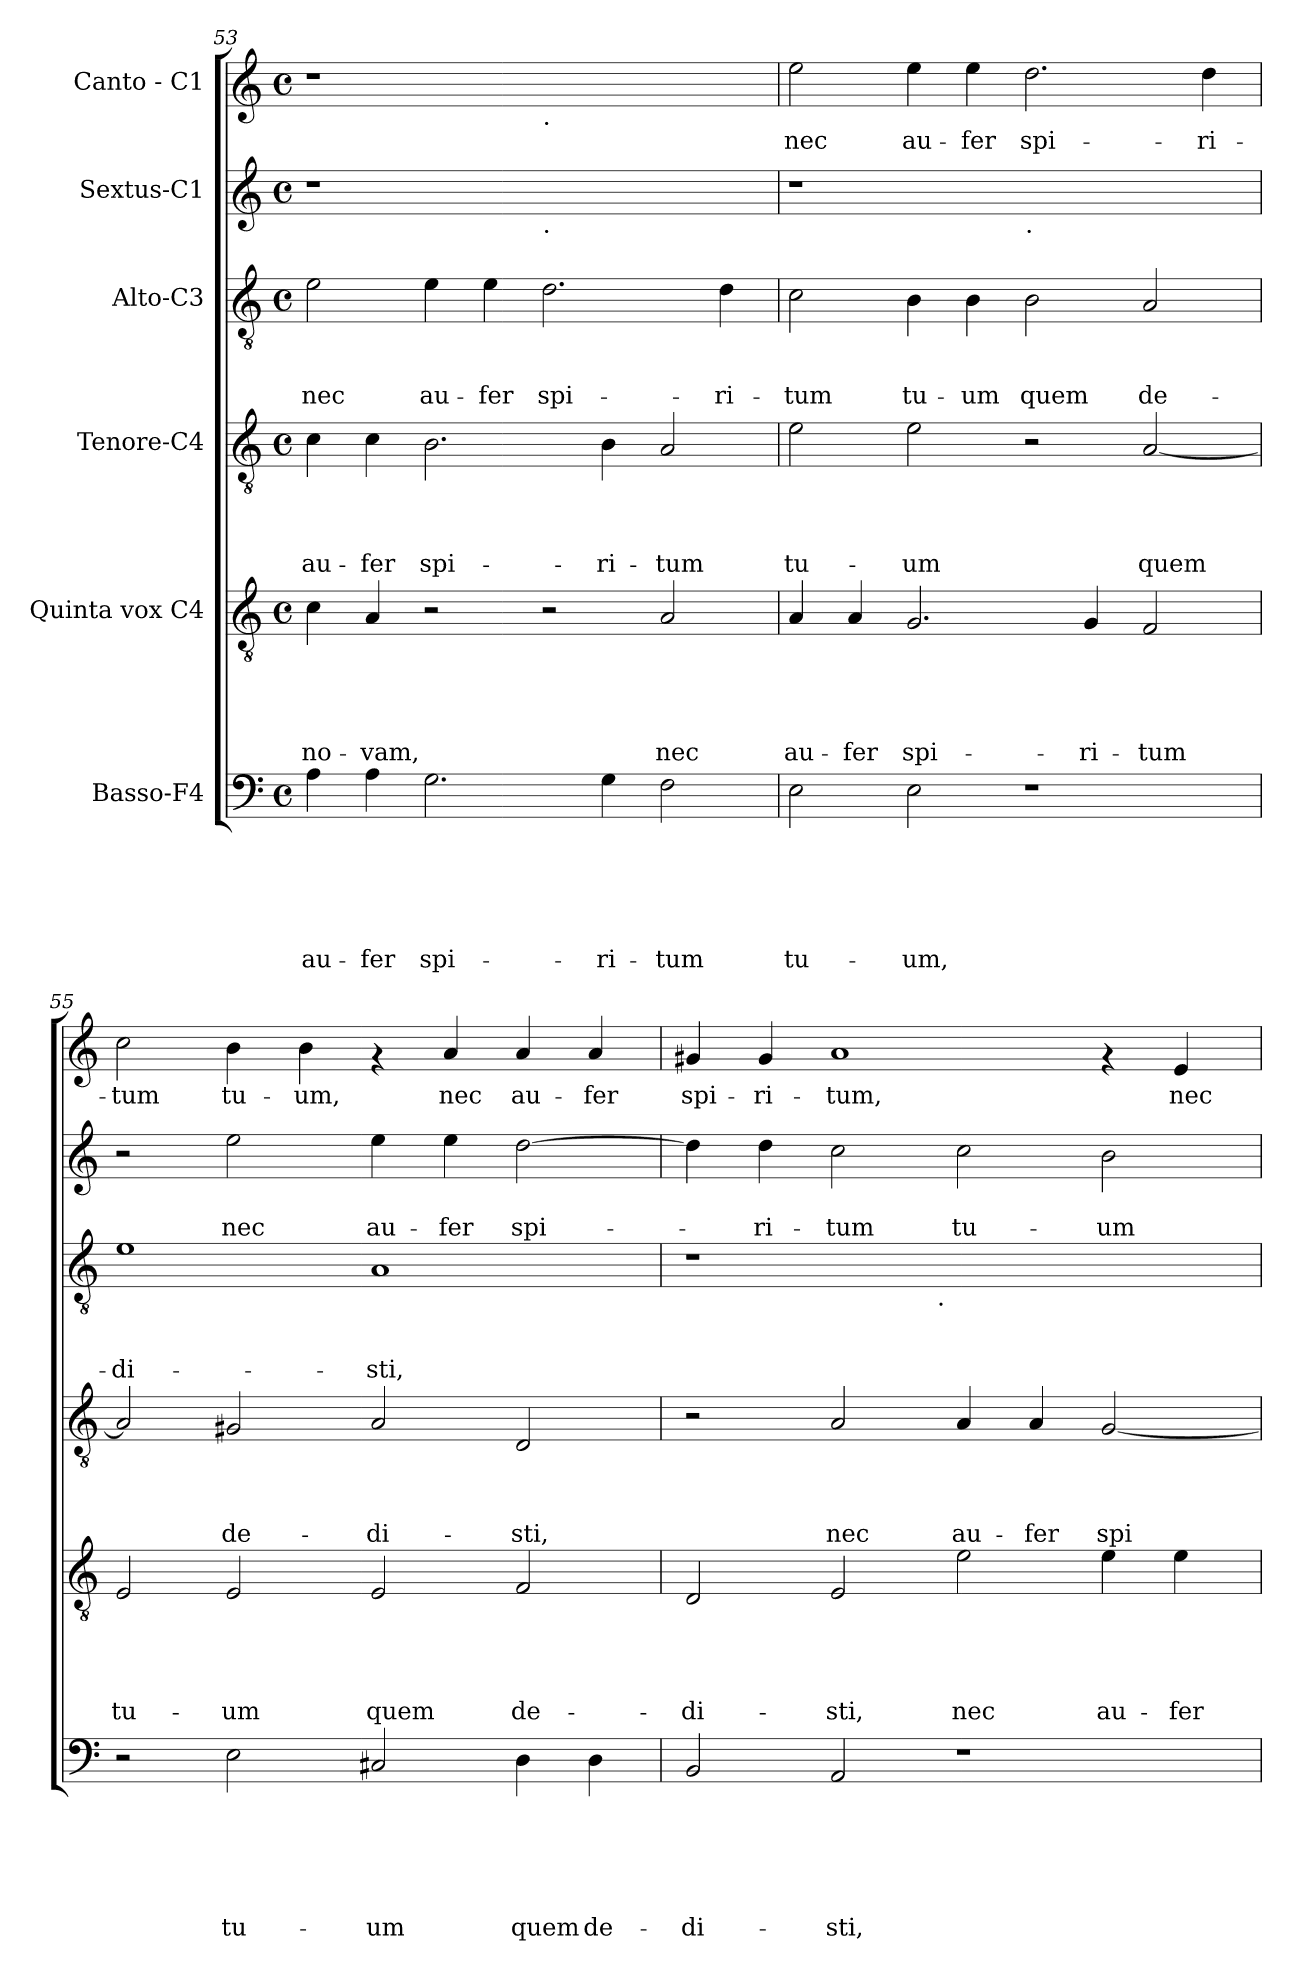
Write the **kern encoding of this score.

**kern	**text	**text	**text	**text	**text	**text	**kern	**text	**text	**text	**text	**text	**kern	**text	**text	**text	**text	**kern	**text	**text	**text	**kern	**text	**text	**kern	**text
*part6	*part6	*part6	*part6	*part6	*part6	*part6	*part5	*part5	*part5	*part5	*part5	*part5	*part4	*part4	*part4	*part4	*part4	*part3	*part3	*part3	*part3	*part2	*part2	*part2	*part1	*part1
*staff6	*staff6	*staff6	*staff6	*staff6	*staff6	*staff6	*staff5	*staff5	*staff5	*staff5	*staff5	*staff5	*staff4	*staff4	*staff4	*staff4	*staff4	*staff3	*staff3	*staff3	*staff3	*staff2	*staff2	*staff2	*staff1	*staff1
*I"Basso-F4	*	*	*	*	*	*	*I"Quinta vox C4	*	*	*	*	*	*I"Tenore-C4	*	*	*	*	*I"Alto-C3	*	*	*	*I"Sextus-C1	*	*	*I"Canto - C1	*
!!LO:PB:g=z
*clefF4	*	*	*	*	*	*	*clefGv2	*	*	*	*	*	*clefGv2	*	*	*	*	*clefGv2	*	*	*	*clefG2	*	*	*clefG2	*
*k[]	*	*	*	*	*	*	*k[]	*	*	*	*	*	*k[]	*	*	*	*	*k[]	*	*	*	*k[]	*	*	*k[]	*
*C:	*	*	*	*	*	*	*C:	*	*	*	*	*	*C:	*	*	*	*	*C:	*	*	*	*C:	*	*	*C:	*
*M4/4	*	*	*	*	*	*	*M4/4	*	*	*	*	*	*M4/4	*	*	*	*	*M4/4	*	*	*	*M4/4	*	*	*M4/4	*
*met(c)	*	*	*	*	*	*	*met(c)	*	*	*	*	*	*met(c)	*	*	*	*	*met(c)	*	*	*	*met(c)	*	*	*met(c)	*
=53	=53	=53	=53	=53	=53	=53	=53	=53	=53	=53	=53	=53	=53	=53	=53	=53	=53	=53	=53	=53	=53	=53	=53	=53	=53	=53
!	!	!	!	!	!	!LO:LY:b	!	!	!	!	!	!LO:LY:b	!	!	!	!	!LO:LY:b	!	!	!	!LO:LY:b	!	!	!	!	!
4A\	.	.	.	.	.	au-	4c\	.	.	.	.	no-	4c\	.	.	.	au-	2e\	.	.	nec	1r	.	.	1r	.
!	!	!	!	!	!	!LO:LY:b	!	!	!	!	!	!LO:LY:b	!	!	!	!	!LO:LY:b	!	!	!	!	!	!	!	!	!
4A\	.	.	.	.	.	-fer	4A/	.	.	.	.	-vam,	4c\	.	.	.	-fer	.	.	.	.	.	.	.	.	.
!	!	!	!	!	!	!LO:LY:b	!	!	!	!	!	!	!	!	!	!	!LO:LY:b	!	!	!	!LO:LY:b	!	!	!	!	!
2.G\	.	.	.	.	.	spi-	2r	.	.	.	.	.	2.B\	.	.	.	spi-	4e\	.	.	au-	.	.	.	.	.
!	!	!	!	!	!	!	!	!	!	!	!	!	!	!	!	!	!	!	!	!	!LO:LY:b	!	!	!	!	!
.	.	.	.	.	.	.	.	.	.	.	.	.	.	.	.	.	.	4e\	.	.	-fer	.	.	.	.	.
!	!	!	!	!	!	!	!	!	!	!	!	!	!	!	!	!	!	!	!	!	!	!	!	!	!LO:TX:b:t=.	!
!	!	!	!	!	!	!	!	!	!	!	!	!	!	!	!	!	!	!	!	!	!	!LO:TX:b:t=.	!	!	!	!
!	!	!	!	!	!	!	!	!	!	!	!	!	!	!	!	!	!	!	!	!	!LO:LY:b	!	!	!	!	!
.	.	.	.	.	.	.	2r	.	.	.	.	.	.	.	.	.	.	2.d\	.	.	spi-	1ryy	.	.	1ryy	.
!	!	!	!	!	!	!LO:LY:b	!	!	!	!	!	!	!	!	!	!	!LO:LY:b	!	!	!	!	!	!	!	!	!
4G\	.	.	.	.	.	-ri-	.	.	.	.	.	.	4B\	.	.	.	-ri-	.	.	.	.	.	.	.	.	.
!	!	!	!	!	!	!LO:LY:b	!	!	!	!	!	!LO:LY:b	!	!	!	!	!LO:LY:b	!	!	!	!	!	!	!	!	!
2F\	.	.	.	.	.	-tum	2A/	.	.	.	.	nec	2A/	.	.	.	-tum	.	.	.	.	.	.	.	.	.
!	!	!	!	!	!	!	!	!	!	!	!	!	!	!	!	!	!	!	!	!	!LO:LY:b	!	!	!	!	!
.	.	.	.	.	.	.	.	.	.	.	.	.	.	.	.	.	.	4d\	.	.	-ri-	.	.	.	.	.
=54	=54	=54	=54	=54	=54	=54	=54	=54	=54	=54	=54	=54	=54	=54	=54	=54	=54	=54	=54	=54	=54	=54	=54	=54	=54	=54
!	!	!	!	!	!	!LO:LY:b	!	!	!	!	!	!LO:LY:b	!	!	!	!	!LO:LY:b	!	!	!	!LO:LY:b	!	!	!	!	!LO:LY:b
2E\	.	.	.	.	.	tu-	4A/	.	.	.	.	au-	2e\	.	.	.	tu-	2c\	.	.	-tum	1r	.	.	2ee\	nec
!	!	!	!	!	!	!	!	!	!	!	!	!LO:LY:b	!	!	!	!	!	!	!	!	!	!	!	!	!	!
.	.	.	.	.	.	.	4A/	.	.	.	.	-fer	.	.	.	.	.	.	.	.	.	.	.	.	.	.
!	!	!	!	!	!	!LO:LY:b	!	!	!	!	!	!LO:LY:b	!	!	!	!	!LO:LY:b	!	!	!	!LO:LY:b	!	!	!	!	!LO:LY:b
2E\	.	.	.	.	.	-um,	2.G/	.	.	.	.	spi-	2e\	.	.	.	-um	4B\	.	.	tu-	.	.	.	4ee\	au-
!	!	!	!	!	!	!	!	!	!	!	!	!	!	!	!	!	!	!	!	!	!LO:LY:b	!	!	!	!	!LO:LY:b
.	.	.	.	.	.	.	.	.	.	.	.	.	.	.	.	.	.	4B\	.	.	-um	.	.	.	4ee\	-fer
!	!	!	!	!	!	!	!	!	!	!	!	!	!	!	!	!	!	!	!	!	!	!LO:TX:b:t=.	!	!	!	!
!	!	!	!	!	!	!	!	!	!	!	!	!	!	!	!	!	!	!	!	!	!LO:LY:b	!	!	!	!	!LO:LY:b
1r	.	.	.	.	.	.	.	.	.	.	.	.	2r	.	.	.	.	2B\	.	.	quem	1ryy	.	.	2.dd\	spi-
!	!	!	!	!	!	!	!	!	!	!	!	!LO:LY:b	!	!	!	!	!	!	!	!	!	!	!	!	!	!
.	.	.	.	.	.	.	4G/	.	.	.	.	-ri-	.	.	.	.	.	.	.	.	.	.	.	.	.	.
!	!	!	!	!	!	!	!	!	!	!	!	!LO:LY:b	!	!	!	!	!LO:LY:b	!	!	!	!LO:LY:b	!	!	!	!	!
.	.	.	.	.	.	.	2F/	.	.	.	.	-tum	[<2A/	.	.	.	quem	2A/	.	.	de-	.	.	.	.	.
!	!	!	!	!	!	!	!	!	!	!	!	!	!	!	!	!	!	!	!	!	!	!	!	!	!	!LO:LY:b
.	.	.	.	.	.	.	.	.	.	.	.	.	.	.	.	.	.	.	.	.	.	.	.	.	4dd\	-ri-
=55	=55	=55	=55	=55	=55	=55	=55	=55	=55	=55	=55	=55	=55	=55	=55	=55	=55	=55	=55	=55	=55	=55	=55	=55	=55	=55
!	!	!	!	!	!	!	!	!	!	!	!	!LO:LY:b	!	!	!	!	!	!	!	!	!LO:LY:b	!	!	!	!	!LO:LY:b
2r	.	.	.	.	.	.	2E/	.	.	.	.	tu-	2A/]	.	.	.	.	1e	.	.	-di-	2r	.	.	2cc\	-tum
!	!	!	!	!	!	!LO:LY:b	!	!	!	!	!	!LO:LY:b	!	!	!	!	!LO:LY:b	!	!	!	!	!	!	!LO:LY:b	!	!LO:LY:b
2E\	.	.	.	.	.	tu-	2E/	.	.	.	.	-um	2G#X/	.	.	.	de-	.	.	.	.	2ee\	.	nec	4b\	tu-
!	!	!	!	!	!	!	!	!	!	!	!	!	!	!	!	!	!	!	!	!	!	!	!	!	!	!LO:LY:b
.	.	.	.	.	.	.	.	.	.	.	.	.	.	.	.	.	.	.	.	.	.	.	.	.	4b\	-um,
!	!	!	!	!	!	!LO:LY:b	!	!	!	!	!	!LO:LY:b	!	!	!	!	!LO:LY:b	!	!	!	!LO:LY:b	!	!	!LO:LY:b	!	!
2C#X/	.	.	.	.	.	-um	2E/	.	.	.	.	quem	2A/	.	.	.	-di-	1A	.	.	-sti,	4ee\	.	au-	4rf	.
!	!	!	!	!	!	!	!	!	!	!	!	!	!	!	!	!	!	!	!	!	!	!	!	!LO:LY:b	!	!LO:LY:b
.	.	.	.	.	.	.	.	.	.	.	.	.	.	.	.	.	.	.	.	.	.	4ee\	.	-fer	4a/	nec
!	!	!	!	!	!	!LO:LY:b	!	!	!	!	!	!LO:LY:b	!	!	!	!	!LO:LY:b	!	!	!	!	!	!	!LO:LY:b	!	!LO:LY:b
4D\	.	.	.	.	.	quem	2F/	.	.	.	.	de-	2D/	.	.	.	-sti,	.	.	.	.	[>2dd\	.	spi-	4a/	au-
!	!	!	!	!	!	!LO:LY:b	!	!	!	!	!	!	!	!	!	!	!	!	!	!	!	!	!	!	!	!LO:LY:b
4D\	.	.	.	.	.	de-	.	.	.	.	.	.	.	.	.	.	.	.	.	.	.	.	.	.	4a/	-fer
!!LO:PB:g=z
=56	=56	=56	=56	=56	=56	=56	=56	=56	=56	=56	=56	=56	=56	=56	=56	=56	=56	=56	=56	=56	=56	=56	=56	=56	=56	=56
!	!	!	!	!	!	!LO:LY:b	!	!	!	!	!	!LO:LY:b	!	!	!	!	!	!	!	!	!	!	!	!	!	!LO:LY:b
*	*	*	*	*	*	*	*	*	*	*	*	*	*	*	*	*	*	*^	*	*	*	*	*	*	*	*
2BB/	.	.	.	.	.	-di-	2D/	.	.	.	.	-di-	2r	.	.	.	.	1r	2ryy	.	.	.	4dd\]	.	.	4g#X/	spi-
!	!	!	!	!	!	!	!	!	!	!	!	!	!	!	!	!	!	!	!	!	!	!	!	!	!LO:LY:b	!	!LO:LY:b
.	.	.	.	.	.	.	.	.	.	.	.	.	.	.	.	.	.	.	.	.	.	.	4dd\	.	-ri-	4g#/	-ri-
!	!	!	!	!	!	!LO:LY:b	!	!	!	!	!	!LO:LY:b	!	!	!	!	!LO:LY:b	!	!	!	!	!	!	!	!LO:LY:b	!	!LO:LY:b
2AA/	.	.	.	.	.	-sti,	2E/	.	.	.	.	-sti,	2A/	.	.	.	nec	.	4...ryy	.	.	.	2cc\	.	-tum	1a	-tum,
!	!	!	!	!	!	!	!	!	!	!	!	!	!	!	!	!	!	!	!LO:TX:b:t=.	!	!	!	!	!	!	!	!
.	.	.	.	.	.	.	.	.	.	.	.	.	.	.	.	.	.	.	1ryy	.	.	.	.	.	.	.	.
!	!	!	!	!	!	!	!	!	!	!	!	!LO:LY:b	!	!	!	!	!LO:LY:b	!	!	!	!	!	!	!	!LO:LY:b	!	!
1r	.	.	.	.	.	.	2e\	.	.	.	.	nec	4A/	.	.	.	au-	1ryy	.	.	.	.	2cc\	.	tu-	.	.
!	!	!	!	!	!	!	!	!	!	!	!	!	!	!	!	!	!LO:LY:b	!	!	!	!	!	!	!	!	!	!
.	.	.	.	.	.	.	.	.	.	.	.	.	4A/	.	.	.	-fer	.	.	.	.	.	.	.	.	.	.
!	!	!	!	!	!	!	!	!	!	!	!	!LO:LY:b	!	!	!	!	!LO:LY:b	!	!	!	!	!	!	!	!LO:LY:b	!	!
.	.	.	.	.	.	.	4e\	.	.	.	.	au-	[<2G/	.	.	.	spi-	.	.	.	.	.	2b\	.	-um	4rf	.
!	!	!	!	!	!	!	!	!	!	!	!	!LO:LY:b	!	!	!	!	!	!	!	!	!	!	!	!	!	!	!LO:LY:b
.	.	.	.	.	.	.	4e\	.	.	.	.	-fer	.	.	.	.	.	.	.	.	.	.	.	.	.	4e/	nec
.	.	.	.	.	.	.	.	.	.	.	.	.	.	.	.	.	.	.	32ryy	.	.	.	.	.	.	.	.
*	*	*	*	*	*	*	*	*	*	*	*	*	*	*	*	*	*	*v	*v	*	*	*	*	*	*	*	*
=	=	=	=	=	=	=	=	=	=	=	=	=	=	=	=	=	=	=	=	=	=	=	=	=	=	=
*-	*-	*-	*-	*-	*-	*-	*-	*-	*-	*-	*-	*-	*-	*-	*-	*-	*-	*-	*-	*-	*-	*-	*-	*-	*-	*-
